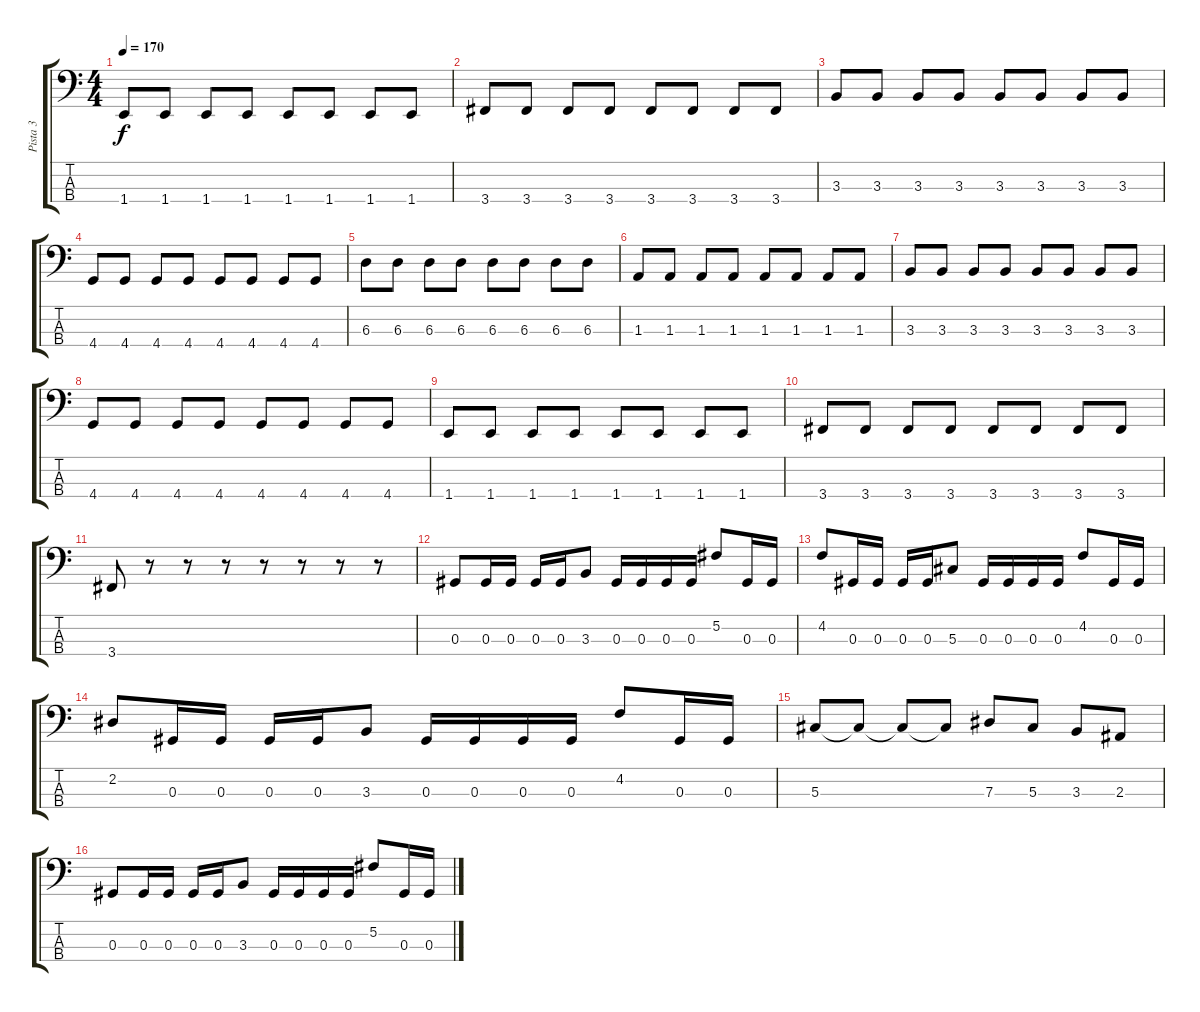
\track ("Pista 3" "Pista 3") {instrument electricbassfinger}
\staff {score tabs}
\tuning (Gb2 Db2 Ab1 Eb1) {hide}
\ts (4 4)
\tempo 170
\clef f4
\ks c
1.4.8{dy f} 1.4.8 1.4.8 1.4.8 1.4.8 1.4.8 1.4.8 1.4.8 |
3.4.8 3.4.8 3.4.8 3.4.8 3.4.8 3.4.8 3.4.8 3.4.8 |
3.3.8 3.3.8 3.3.8 3.3.8 3.3.8 3.3.8 3.3.8 3.3.8 |
4.4.8 4.4.8 4.4.8 4.4.8 4.4.8 4.4.8 4.4.8 4.4.8 |
6.3.8 6.3.8 6.3.8 6.3.8 6.3.8 6.3.8 6.3.8 6.3.8 |
1.3.8 1.3.8 1.3.8 1.3.8 1.3.8 1.3.8 1.3.8 1.3.8 |
3.3.8 3.3.8 3.3.8 3.3.8 3.3.8 3.3.8 3.3.8 3.3.8 |
4.4.8 4.4.8 4.4.8 4.4.8 4.4.8 4.4.8 4.4.8 4.4.8 |
1.4.8 1.4.8 1.4.8 1.4.8 1.4.8 1.4.8 1.4.8 1.4.8 |
3.4.8 3.4.8 3.4.8 3.4.8 3.4.8 3.4.8 3.4.8 3.4.8 |
3.4.8 r.8 r.8 r.8 r.8 r.8 r.8 r.8 |
0.3.8 0.3.16 0.3.16 0.3.16 0.3.16 3.3.8 0.3.16 0.3.16 0.3.16 0.3.16 5.2.8 0.3.16 0.3.16 |
4.2.8 0.3.16 0.3.16 0.3.16 0.3.16 5.3.8 0.3.16 0.3.16 0.3.16 0.3.16 4.2.8 0.3.16 0.3.16 |
2.2.8 0.3.16 0.3.16 0.3.16 0.3.16 3.3.8 0.3.16 0.3.16 0.3.16 0.3.16 4.2.8 0.3.16 0.3.16 |
5.3.8 5.3{t}.8 5.3{t}.8 5.3{t}.8 7.3.8 5.3.8 3.3.8 2.3.8 |
0.3.8 0.3.16 0.3.16 0.3.16 0.3.16 3.3.8 0.3.16 0.3.16 0.3.16 0.3.16 5.2.8 0.3.16 0.3.16
